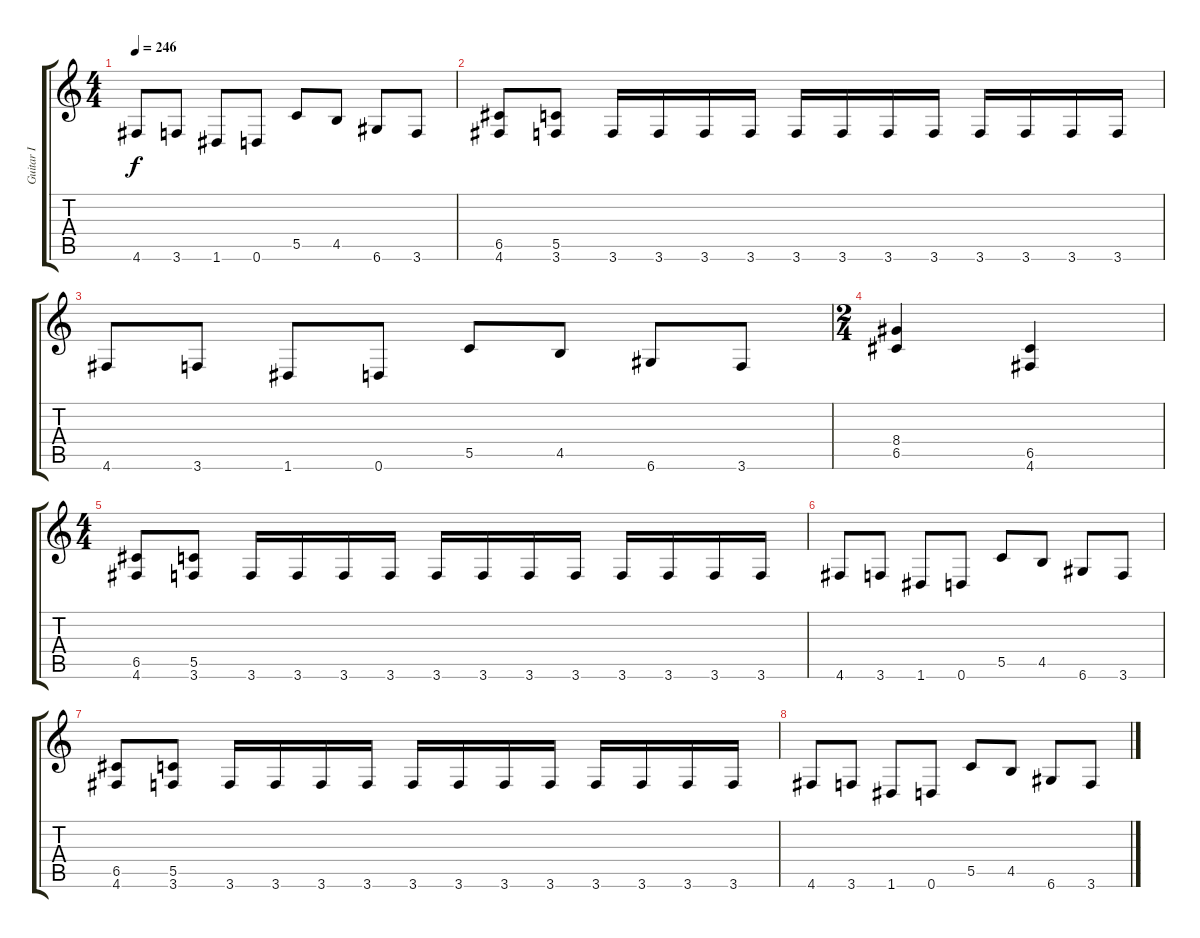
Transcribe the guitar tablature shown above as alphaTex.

\track ("Guitar I" "Guitar I") {instrument distortionguitar}
\staff {score tabs}
\tuning (D4 A3 F3 C3 G2 D2) {hide}
\ts (4 4)
\tempo 246
\clef g2
\ks c
4.6.8{dy f} 3.6.8 1.6.8 0.6.8 5.5.8 4.5.8 6.6.8 3.6.8 |
(6.5 4.6).8 (5.5 3.6).8 3.6.16 3.6.16 3.6.16 3.6.16 3.6.16 3.6.16 3.6.16 3.6.16 3.6.16 3.6.16 3.6.16 3.6.16 |
4.6.8 3.6.8 1.6.8 0.6.8 5.5.8 4.5.8 6.6.8 3.6.8 |
\ts (2 4)
(8.4 6.5).4 (6.5 4.6).4 |
\ts (4 4)
(6.5 4.6).8 (5.5 3.6).8 3.6.16 3.6.16 3.6.16 3.6.16 3.6.16 3.6.16 3.6.16 3.6.16 3.6.16 3.6.16 3.6.16 3.6.16 |
4.6.8 3.6.8 1.6.8 0.6.8 5.5.8 4.5.8 6.6.8 3.6.8 |
(6.5 4.6).8 (5.5 3.6).8 3.6.16 3.6.16 3.6.16 3.6.16 3.6.16 3.6.16 3.6.16 3.6.16 3.6.16 3.6.16 3.6.16 3.6.16 |
4.6.8 3.6.8 1.6.8 0.6.8 5.5.8 4.5.8 6.6.8 3.6.8
